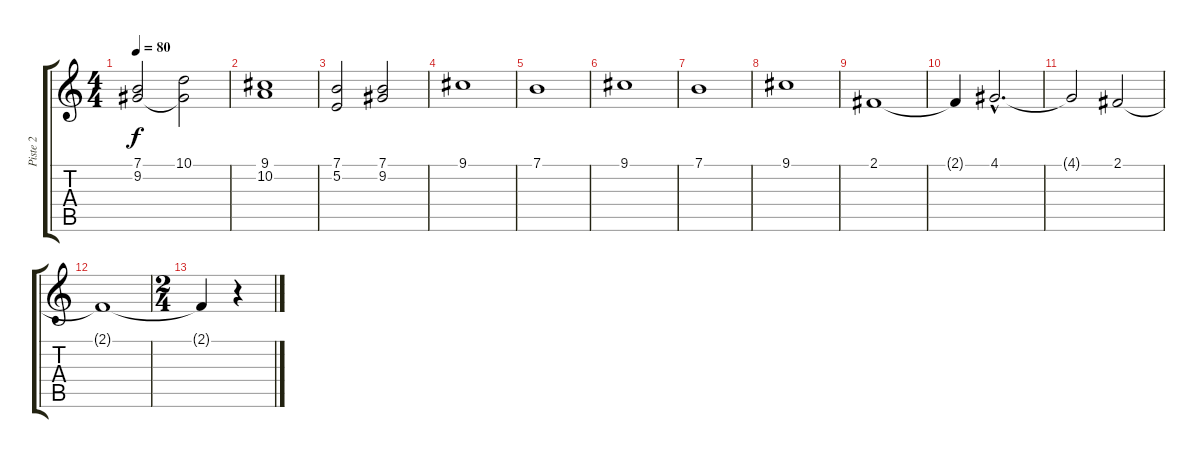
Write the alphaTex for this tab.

\track ("Piste 2" "Piste 2") {instrument violin}
\staff {score tabs}
\tuning (E4 B3 G3 D3 A2 E2) {hide}
\ts (4 4)
\tempo 80
\clef g2
\ks c
(7.1 9.2).2{dy f} (10.1 9.2{t}).2 |
(9.1 10.2).1 |
(7.1 5.2).2 (7.1 9.2).2 |
9.1.1{volume 10} |
7.1.1 |
9.1.1{volume 10} |
7.1.1 |
9.1.1 |
2.1.1 |
2.1{t}.4 4.1{hac}.2{d} |
4.1{t}.2 2.1.2 |
2.1{t}.1 |
\ts (2 4)
2.1{t}.4 r.4
